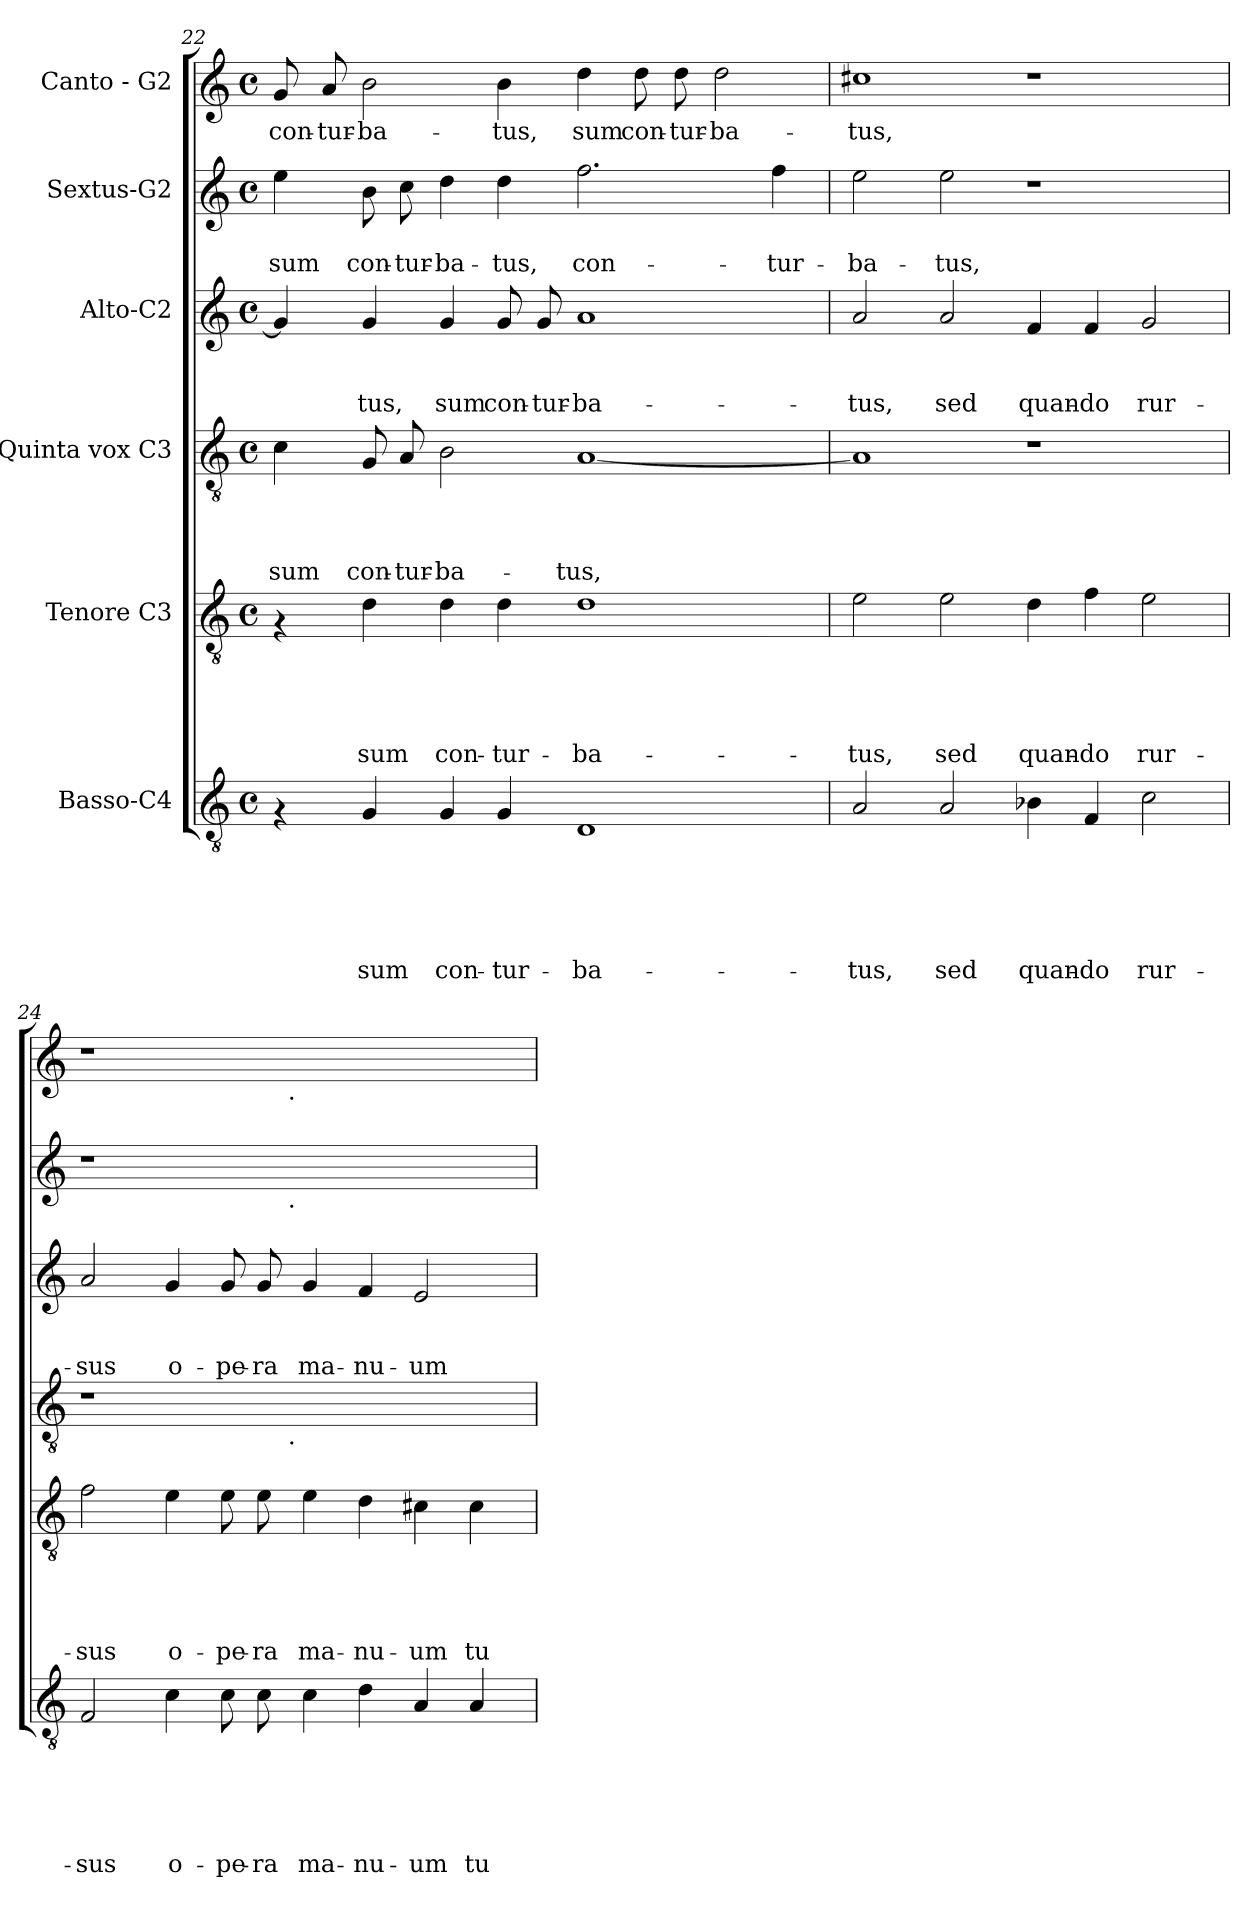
**kern	**text	**text	**text	**text	**text	**text	**kern	**text	**text	**text	**text	**text	**kern	**text	**text	**text	**text	**kern	**text	**text	**text	**kern	**text	**text	**kern	**text
*part6	*part6	*part6	*part6	*part6	*part6	*part6	*part5	*part5	*part5	*part5	*part5	*part5	*part4	*part4	*part4	*part4	*part4	*part3	*part3	*part3	*part3	*part2	*part2	*part2	*part1	*part1
*staff6	*staff6	*staff6	*staff6	*staff6	*staff6	*staff6	*staff5	*staff5	*staff5	*staff5	*staff5	*staff5	*staff4	*staff4	*staff4	*staff4	*staff4	*staff3	*staff3	*staff3	*staff3	*staff2	*staff2	*staff2	*staff1	*staff1
*I"Basso-C4	*	*	*	*	*	*	*I"Tenore C3	*	*	*	*	*	*I"Quinta vox C3	*	*	*	*	*I"Alto-C2	*	*	*	*I"Sextus-G2	*	*	*I"Canto - G2	*
!!LO:PB:g=z
*clefGv2	*	*	*	*	*	*	*clefGv2	*	*	*	*	*	*clefGv2	*	*	*	*	*clefG2	*	*	*	*clefG2	*	*	*clefG2	*
*k[]	*	*	*	*	*	*	*k[]	*	*	*	*	*	*k[]	*	*	*	*	*k[]	*	*	*	*k[]	*	*	*k[]	*
*C:	*	*	*	*	*	*	*C:	*	*	*	*	*	*C:	*	*	*	*	*C:	*	*	*	*C:	*	*	*C:	*
*M4/4	*	*	*	*	*	*	*M4/4	*	*	*	*	*	*M4/4	*	*	*	*	*M4/4	*	*	*	*M4/4	*	*	*M4/4	*
*met(c)	*	*	*	*	*	*	*met(c)	*	*	*	*	*	*met(c)	*	*	*	*	*met(c)	*	*	*	*met(c)	*	*	*met(c)	*
=22	=22	=22	=22	=22	=22	=22	=22	=22	=22	=22	=22	=22	=22	=22	=22	=22	=22	=22	=22	=22	=22	=22	=22	=22	=22	=22
!	!	!	!	!	!	!	!	!	!	!	!	!	!	!	!	!	!LO:LY:b	!	!	!	!	!	!	!LO:LY:b	!	!LO:LY:b
4rF	.	.	.	.	.	.	4rF	.	.	.	.	.	4c\	.	.	.	sum	4g/]	.	.	.	4ee\	.	sum	8g/	con-
!	!	!	!	!	!	!	!	!	!	!	!	!	!	!	!	!	!	!	!	!	!	!	!	!	!	!LO:LY:b
.	.	.	.	.	.	.	.	.	.	.	.	.	.	.	.	.	.	.	.	.	.	.	.	.	8a/	-tur-
!	!	!	!	!	!	!LO:LY:b	!	!	!	!	!	!LO:LY:b	!	!	!	!	!LO:LY:b	!	!	!	!LO:LY:b	!	!	!LO:LY:b	!	!LO:LY:b
4G/	.	.	.	.	.	sum	4d\	.	.	.	.	sum	8G/	.	.	.	con-	4g/	.	.	-tus,	8b\	.	con-	2b\	-ba-
!	!	!	!	!	!	!	!	!	!	!	!	!	!	!	!	!	!LO:LY:b	!	!	!	!	!	!	!LO:LY:b	!	!
.	.	.	.	.	.	.	.	.	.	.	.	.	8A/	.	.	.	-tur-	.	.	.	.	8cc\	.	-tur-	.	.
!	!	!	!	!	!	!LO:LY:b	!	!	!	!	!	!LO:LY:b	!	!	!	!	!LO:LY:b	!	!	!	!LO:LY:b	!	!	!LO:LY:b	!	!
4G/	.	.	.	.	.	con-	4d\	.	.	.	.	con-	2B\	.	.	.	-ba-	4g/	.	.	sum	4dd\	.	-ba-	.	.
!	!	!	!	!	!	!LO:LY:b	!	!	!	!	!	!LO:LY:b	!	!	!	!	!	!	!	!	!LO:LY:b	!	!	!LO:LY:b	!	!LO:LY:b
4G/	.	.	.	.	.	-tur-	4d\	.	.	.	.	-tur-	.	.	.	.	.	8g/	.	.	con-	4dd\	.	-tus,	4b\	-tus,
!	!	!	!	!	!	!	!	!	!	!	!	!	!	!	!	!	!	!	!	!	!LO:LY:b	!	!	!	!	!
.	.	.	.	.	.	.	.	.	.	.	.	.	.	.	.	.	.	8g/	.	.	-tur-	.	.	.	.	.
!	!	!	!	!	!	!LO:LY:b	!	!	!	!	!	!LO:LY:b	!	!	!	!	!LO:LY:b	!	!	!	!LO:LY:b	!	!	!LO:LY:b	!	!LO:LY:b
1D	.	.	.	.	.	-ba-	1d	.	.	.	.	-ba-	[<1A	.	.	.	-tus,	1a	.	.	-ba-	2.ff\	.	con-	4dd\	sum
!	!	!	!	!	!	!	!	!	!	!	!	!	!	!	!	!	!	!	!	!	!	!	!	!	!	!LO:LY:b
.	.	.	.	.	.	.	.	.	.	.	.	.	.	.	.	.	.	.	.	.	.	.	.	.	8dd\	con-
!	!	!	!	!	!	!	!	!	!	!	!	!	!	!	!	!	!	!	!	!	!	!	!	!	!	!LO:LY:b
.	.	.	.	.	.	.	.	.	.	.	.	.	.	.	.	.	.	.	.	.	.	.	.	.	8dd\	-tur-
!	!	!	!	!	!	!	!	!	!	!	!	!	!	!	!	!	!	!	!	!	!	!	!	!	!	!LO:LY:b
.	.	.	.	.	.	.	.	.	.	.	.	.	.	.	.	.	.	.	.	.	.	.	.	.	2dd\	-ba-
!	!	!	!	!	!	!	!	!	!	!	!	!	!	!	!	!	!	!	!	!	!	!	!	!LO:LY:b	!	!
.	.	.	.	.	.	.	.	.	.	.	.	.	.	.	.	.	.	.	.	.	.	4ff\	.	-tur-	.	.
=23	=23	=23	=23	=23	=23	=23	=23	=23	=23	=23	=23	=23	=23	=23	=23	=23	=23	=23	=23	=23	=23	=23	=23	=23	=23	=23
!	!	!	!	!	!	!LO:LY:b	!	!	!	!	!	!LO:LY:b	!	!	!	!	!	!	!	!	!LO:LY:b	!	!	!LO:LY:b	!	!LO:LY:b
2A/	.	.	.	.	.	-tus,	2e\	.	.	.	.	-tus,	1A]	.	.	.	.	2a/	.	.	-tus,	2ee\	.	-ba-	1cc#X	-tus,
!	!	!	!	!	!	!LO:LY:b	!	!	!	!	!	!LO:LY:b	!	!	!	!	!	!	!	!	!LO:LY:b	!	!	!LO:LY:b	!	!
2A/	.	.	.	.	.	sed	2e\	.	.	.	.	sed	.	.	.	.	.	2a/	.	.	sed	2ee\	.	-tus,	.	.
!	!	!	!	!	!	!LO:LY:b	!	!	!	!	!	!LO:LY:b	!	!	!	!	!	!	!	!	!LO:LY:b	!	!	!	!	!
4B-X\	.	.	.	.	.	quan-	4d\	.	.	.	.	quan-	1r	.	.	.	.	4f/	.	.	quan-	1r	.	.	1r	.
!	!	!	!	!	!	!LO:LY:b	!	!	!	!	!	!LO:LY:b	!	!	!	!	!	!	!	!	!LO:LY:b	!	!	!	!	!
4F/	.	.	.	.	.	-do	4f\	.	.	.	.	-do	.	.	.	.	.	4f/	.	.	-do	.	.	.	.	.
!	!	!	!	!	!	!LO:LY:b	!	!	!	!	!	!LO:LY:b	!	!	!	!	!	!	!	!	!LO:LY:b	!	!	!	!	!
2c\	.	.	.	.	.	rur-	2e\	.	.	.	.	rur-	.	.	.	.	.	2g/	.	.	rur-	.	.	.	.	.
=24	=24	=24	=24	=24	=24	=24	=24	=24	=24	=24	=24	=24	=24	=24	=24	=24	=24	=24	=24	=24	=24	=24	=24	=24	=24	=24
!	!	!	!	!	!	!LO:LY:b	!	!	!	!	!	!LO:LY:b	!	!	!	!	!	!	!	!	!LO:LY:b	!	!	!	!	!
*	*	*	*	*	*	*	*	*	*	*	*	*	*^	*	*	*	*	*	*	*	*	*^	*	*	*^	*
2F/	.	.	.	.	.	-sus	2f\	.	.	.	.	-sus	1r	2ryy	.	.	.	.	2a/	.	.	-sus	1r	2ryy	.	.	1r	2ryy	.
!	!	!	!	!	!	!LO:LY:b	!	!	!	!	!	!LO:LY:b	!	!	!	!	!	!	!	!	!	!LO:LY:b	!	!	!	!	!	!	!
4c\	.	.	.	.	.	o-	4e\	.	.	.	.	o-	.	4...ryy	.	.	.	.	4g/	.	.	o-	.	4...ryy	.	.	.	4...ryy	.
!	!	!	!	!	!	!LO:LY:b	!	!	!	!	!	!LO:LY:b	!	!	!	!	!	!	!	!	!	!LO:LY:b	!	!	!	!	!	!	!
8c\	.	.	.	.	.	-pe-	8e\	.	.	.	.	-pe-	.	.	.	.	.	.	8g/	.	.	-pe-	.	.	.	.	.	.	.
!	!	!	!	!	!	!LO:LY:b	!	!	!	!	!	!LO:LY:b	!	!	!	!	!	!	!	!	!	!LO:LY:b	!	!	!	!	!	!	!
8c\	.	.	.	.	.	-ra	8e\	.	.	.	.	-ra	.	.	.	.	.	.	8g/	.	.	-ra	.	.	.	.	.	.	.
!	!	!	!	!	!	!	!	!	!	!	!	!	!	!	!	!	!	!	!	!	!	!	!	!	!	!	!	!LO:TX:b:t=.	!
!	!	!	!	!	!	!	!	!	!	!	!	!	!	!	!	!	!	!	!	!	!	!	!	!LO:TX:b:t=.	!	!	!	!	!
!	!	!	!	!	!	!	!	!	!	!	!	!	!	!LO:TX:b:t=.	!	!	!	!	!	!	!	!	!	!	!	!	!	!	!
.	.	.	.	.	.	.	.	.	.	.	.	.	.	1ryy	.	.	.	.	.	.	.	.	.	1ryy	.	.	.	1ryy	.
!	!	!	!	!	!	!LO:LY:b	!	!	!	!	!	!LO:LY:b	!	!	!	!	!	!	!	!	!	!LO:LY:b	!	!	!	!	!	!	!
4c\	.	.	.	.	.	ma-	4e\	.	.	.	.	ma-	1ryy	.	.	.	.	.	4g/	.	.	ma-	1ryy	.	.	.	1ryy	.	.
!	!	!	!	!	!	!LO:LY:b	!	!	!	!	!	!LO:LY:b	!	!	!	!	!	!	!	!	!	!LO:LY:b	!	!	!	!	!	!	!
4d\	.	.	.	.	.	-nu-	4d\	.	.	.	.	-nu-	.	.	.	.	.	.	4f/	.	.	-nu-	.	.	.	.	.	.	.
!	!	!	!	!	!	!LO:LY:b	!	!	!	!	!	!LO:LY:b	!	!	!	!	!	!	!	!	!	!LO:LY:b	!	!	!	!	!	!	!
4A/	.	.	.	.	.	-um	4c#X\	.	.	.	.	-um	.	.	.	.	.	.	2e/	.	.	-um	.	.	.	.	.	.	.
!	!	!	!	!	!	!LO:LY:b	!	!	!	!	!	!LO:LY:b	!	!	!	!	!	!	!	!	!	!	!	!	!	!	!	!	!
4A/	.	.	.	.	.	tu-	4c#\	.	.	.	.	tu-	.	.	.	.	.	.	.	.	.	.	.	.	.	.	.	.	.
.	.	.	.	.	.	.	.	.	.	.	.	.	.	32ryy	.	.	.	.	.	.	.	.	.	32ryy	.	.	.	32ryy	.
*	*	*	*	*	*	*	*	*	*	*	*	*	*	*	*	*	*	*	*	*	*	*	*v	*v	*	*	*	*	*
*	*	*	*	*	*	*	*	*	*	*	*	*	*v	*v	*	*	*	*	*	*	*	*	*	*	*	*v	*v	*
=	=	=	=	=	=	=	=	=	=	=	=	=	=	=	=	=	=	=	=	=	=	=	=	=	=	=
*-	*-	*-	*-	*-	*-	*-	*-	*-	*-	*-	*-	*-	*-	*-	*-	*-	*-	*-	*-	*-	*-	*-	*-	*-	*-	*-
